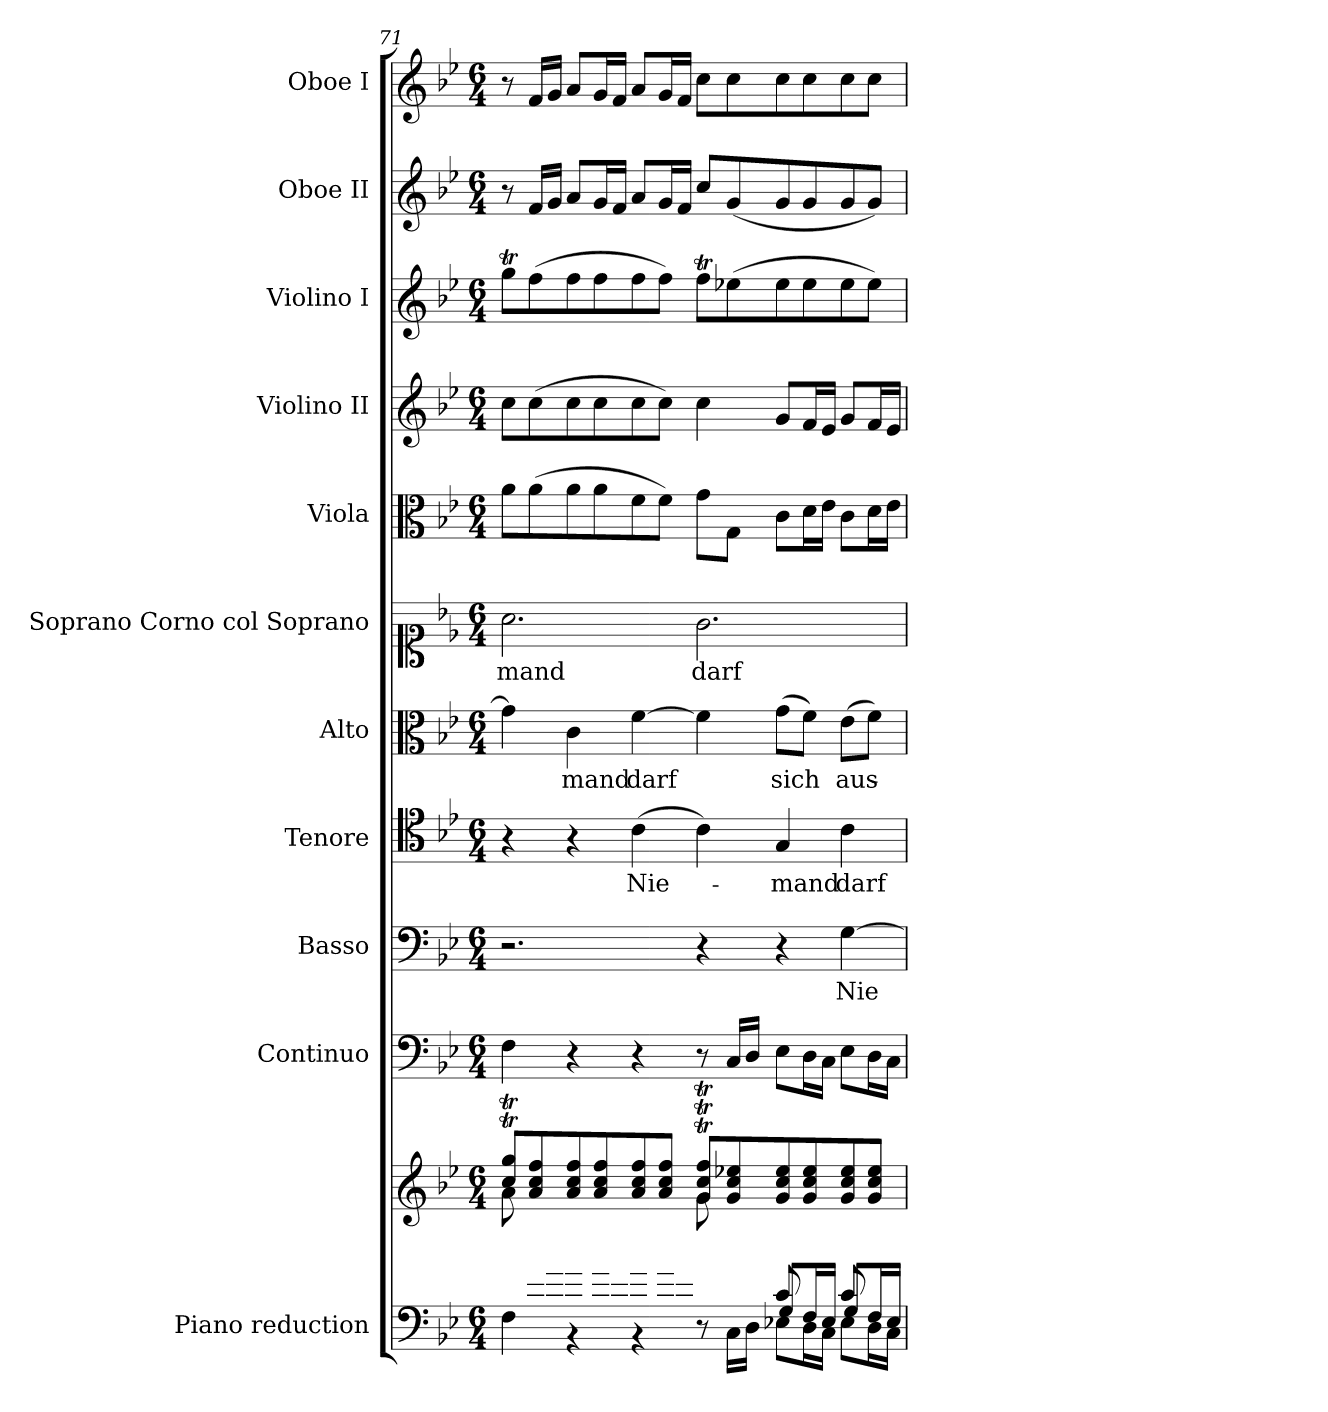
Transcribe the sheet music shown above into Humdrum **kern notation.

**kern	**kern	**kern	**kern	**text	**kern	**text	**kern	**text	**kern	**text	**kern	**kern	**kern	**kern	**kern
*part11	*part11	*part10	*part9	*part9	*part8	*part8	*part7	*part7	*part6	*part6	*part5	*part4	*part3	*part2	*part1
*staff12	*staff11	*staff10	*staff9	*staff9	*staff8	*staff8	*staff7	*staff7	*staff6	*staff6	*staff5	*staff4	*staff3	*staff2	*staff1
*I"Piano reduction	*	*I"Continuo	*I"Basso	*	*I"Tenore	*	*I"Alto	*	*I"Soprano Corno col Soprano	*	*I"Viola	*I"Violino II	*I"Violino I	*I"Oboe II	*I"Oboe I
*I'Pno	*	*	*	*	*	*	*	*	*	*	*I'Vla	*I'Vln	*I'Vln	*I'Ob	*I'Ob
*clefF4	*clefG2	*clefF4	*clefF4	*	*clefC4	*	*clefC3	*	*clefC1	*	*clefC3	*clefG2	*clefG2	*clefG2	*clefG2
*k[b-e-]	*k[b-e-]	*k[b-e-]	*k[b-e-]	*	*k[b-e-]	*	*k[b-e-]	*	*k[b-e-]	*	*k[b-e-]	*k[b-e-]	*k[b-e-]	*k[b-e-]	*k[b-e-]
*M6/4	*M6/4	*M6/4	*M6/4	*	*M6/4	*	*M6/4	*	*M6/4	*	*M6/4	*M6/4	*M6/4	*M6/4	*M6/4
=71	=71	=71	=71	=71	=71	=71	=71	=71	=71	=71	=71	=71	=71	=71	=71
*^	*^	*	*	*	*	*	*	*	*	*	*	*	*	*	*
*	*^	*	*^	*	*	*	*	*	*	*	*	*	*	*	*	*	*
!	!	!	!	!	!	!	!	!	!	!	!	!	!	!LO:LY:b	!	!	!	!	!
1ryy	8ryy	4F\	8cc/T 8gg/TL	2.ryy	8a\L	4F\	2.r	.	4r	.	4g\]	.	2.a\	-mand	8a\L	8cc\L	8ggT\L	8r	8r
.	16f/L	.	8a/ 8cc/ 8ff/	.	8ryy	.	.	.	.	.	.	.	.	.	(>8a\	(>8cc\	(>8ff\	16f/LL	16f/LL
.	16g/JJ	.	.	.	.	.	.	.	.	.	.	.	.	.	.	.	.	16g/JJ	16g/JJ
*	*	*	*	*v	*v	*	*	*	*	*	*	*	*	*	*	*	*	*	*
!	!	!	!	!	!	!	!	!	!	!	!LO:LY:b	!	!	!	!	!	!	!
.	8a/L	4r	8a/ 8cc/ 8ff/	.	4r	.	.	4r	.	4c\	-mand	.	.	8a\	8cc\	8ff\	8a/L	8a/L
.	16g/L	.	8a/ 8cc/ 8ff/	.	.	.	.	.	.	.	.	.	.	8a\	8cc\	8ff\	16g/L	16g/L
.	16f/JJ	.	.	.	.	.	.	.	.	.	.	.	.	.	.	.	16f/JJ	16f/JJ
!	!	!	!	!	!	!	!	!	!LO:LY:b	!	!LO:LY:b	!	!	!	!	!	!	!
.	8a/L	4r	8a/ 8cc/ 8ff/	.	4r	.	.	(>4c\	Nie-	[4f\	darf	.	.	8f\	8cc\	8ff\	8a/L	8a/L
.	16g/L	.	8a/ 8cc/ 8ff/J	.	.	.	.	.	.	.	.	.	.	8f\J)	8cc\J)	8ff\J)	16g/L	16g/L
.	16f/JJ	.	.	.	.	.	.	.	.	.	.	.	.	.	.	.	16f/JJ	16f/JJ
*	*	*	*	*^	*	*	*	*	*	*	*	*	*	*	*	*	*	*
!	!	!	!	!	!	!	!	!	!	!	!	!	!	!LO:LY:b	!	!	!	!	!
.	8ryy	8r	8g/T 8cc/T 8ff/TL	4ryy	8g\L	8r	4r	.	4c\)	.	4f\]	.	2.g\	darf	8g\L	4cc\	8ffT\L	8cc/L	8cc\L
.	8G/J	16C\LL	8g/ 8cc/ 8ee-X/	.	2ryy	16C/LL	.	.	.	.	.	.	.	.	8G\J	.	(>8ee-X\	(<8g/	8cc\
.	.	16D\JJ	.	.	.	16D/JJ	.	.	.	.	.	.	.	.	.	.	.	.	.
!	!	!	!	!	!	!	!	!	!	!LO:LY:b	!	!LO:LY:b	!	!	!	!	!	!	!
8c/L	8G/L	8E-X\L	8g/ 8cc/ 8ee-/	8ryy	.	8E-\L	4r	.	4G/	-mand	(>8g\L	sich	.	.	8c\L	8g/L	8ee-\	8g/	8cc\
8ryy	16F/L	16D\L	8g/ 8cc/ 8ee-/	16d\L	.	16D\L	.	.	.	.	8f\J)	.	.	.	16d\L	16f/L	8ee-\	8g/	8cc\
.	16E-/JJ	16C\JJ	.	16e-\JJ	.	16C\JJ	.	.	.	.	.	.	.	.	16e-\JJ	16e-/JJ	.	.	.
!	!	!	!	!	!	!	!	!LO:LY:b	!	!LO:LY:b	!	!LO:LY:b	!	!	!	!	!	!	!
8c/L	8G/L	8E-\L	8g/ 8cc/ 8ee-/	8ryy	.	8E-\L	[4G\	Nie-	4c\	darf	(>8e-\L	aus-	.	.	8c\L	8g/L	8ee-\	8g/	8cc\
8ryy	16F/L	16D\L	8g/ 8cc/ 8ee-/J	16d\L	8ryy	16D\L	.	.	.	.	8f\J)	.	.	.	16d\L	16f/L	8ee-\J)	8g/J)	8cc\J
.	16E-/JJ	16C\JJ	.	16e-\JJ	.	16C\JJ	.	.	.	.	.	.	.	.	16e-\JJ	16e-/JJ	.	.	.
*v	*v	*v	*	*	*	*	*	*	*	*	*	*	*	*	*	*	*	*	*
*	*v	*v	*v	*	*	*	*	*	*	*	*	*	*	*	*	*	*
=	=	=	=	=	=	=	=	=	=	=	=	=	=	=	=
*-	*-	*-	*-	*-	*-	*-	*-	*-	*-	*-	*-	*-	*-	*-	*-
